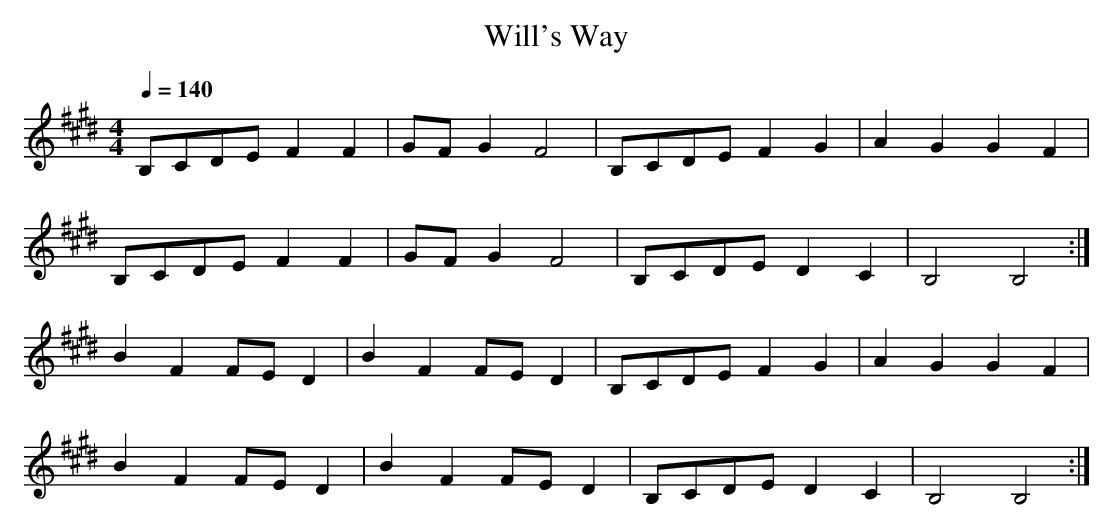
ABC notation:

X:1
T:Will's Way
M:4/4
L:1/8
Q:1/4=140
K:Bmix
B,CDE F2 F2 | GF G2 F4 | B,CDE F2 G2 | A2 G2 G2 F2 |
B,CDE F2 F2 | GF G2 F4 | B,CDE D2 C2 | B,4 B,4 :|
B2 F2 FE D2 | B2 F2 FE D2 | B,CDE F2 G2 | A2 G2 G2 F2 |
B2 F2 FE D2 | B2 F2 FE D2 | B,CDE D2 C2 | B,4 B,4 :|
